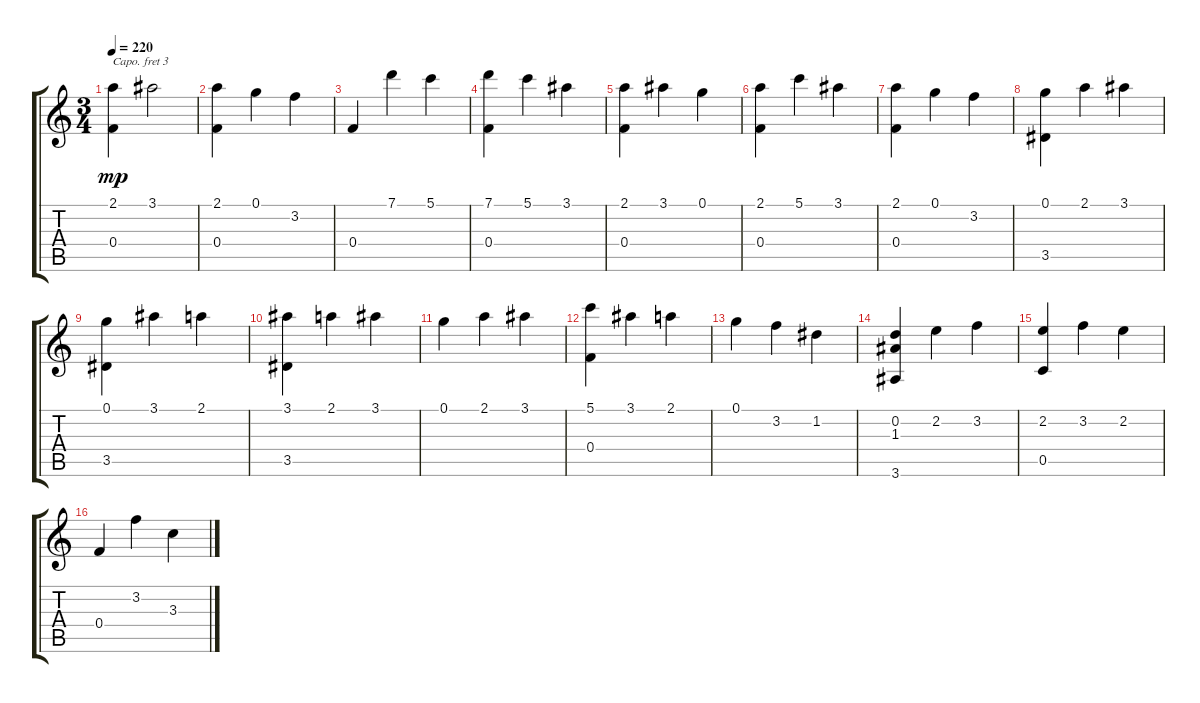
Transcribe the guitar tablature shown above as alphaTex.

\track "" {instrument acousticguitarsteel}
\staff {score tabs}
\capo 3
\tuning (E4 B3 Gb3 D3 A2 E2) {hide}
\ts (3 4)
\tempo 220
\clef g2
\ks c
(2.1 0.4).4{dy mp} 3.1.2 |
(2.1 0.4).4 0.1.4 3.2.4 |
0.4.4 7.1.4 5.1.4 |
(7.1 0.4).4 5.1.4 3.1.4 |
(2.1 0.4).4 3.1.4 0.1.4 |
(2.1 0.4).4 5.1.4 3.1.4 |
(2.1 0.4).4 0.1.4 3.2.4 |
(0.1 3.5).4 2.1.4 3.1.4 |
(0.1 3.5).4 3.1.4 2.1.4 |
(3.1 3.5).4 2.1.4 3.1.4 |
0.1.4 2.1.4 3.1.4 |
(5.1 0.4).4 3.1.4 2.1.4 |
0.1.4 3.2.4 1.2.4 |
(0.2 1.3 3.6).4 2.2.4 3.2.4 |
(2.2 0.5).4 3.2.4 2.2.4 |
0.4.4 3.2.4 3.3.4
